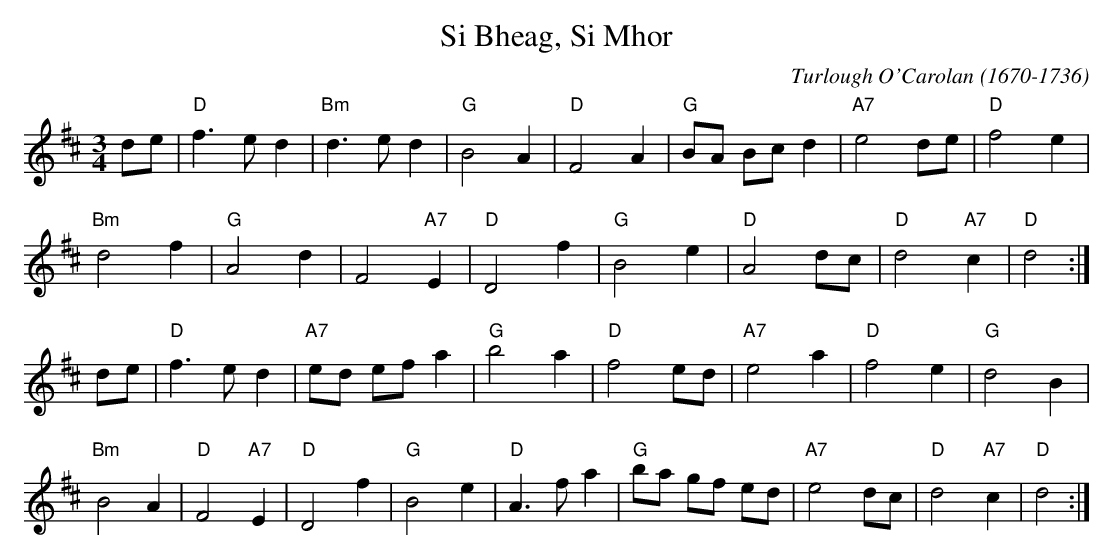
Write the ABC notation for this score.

X:1
T: Si Bheag, Si Mhor
C: Turlough O'Carolan (1670-1736)
M: 3/4
L: 1/8
K: Dmaj
de |\
"D" f2>e2 d2 | "Bm" d2>e2 d2 | "G" B4 A2 | "D" F4 A2 |\
"G" BA Bc d2 | "A7" e4 de | "D" f4 e2 |
"Bm" d4 f2 | "G" A4 d2 | F4 "A7" E2 |\
"D" D4 f2 | "G" B4 e2 | "D" A4 dc | "D" d4 "A7" c2 | "D" d4 :|
de |\
"D" f2>e2 d2 | "A7" ed ef a2 | "G" b4 a2 | "D" f4 ed |\
"A7" e4 a2 | "D" f4 e2 | "G" d4 B2 |
"Bm" B4 A2 | "D" F4 "A7" E2 | "D" D4 f2 | "G" B4 e2 | "D" A2>f2 a2 |\
"G" ba gf ed | "A7" e4 dc | "D" d4 "A7" c2 | "D" d4 :|
